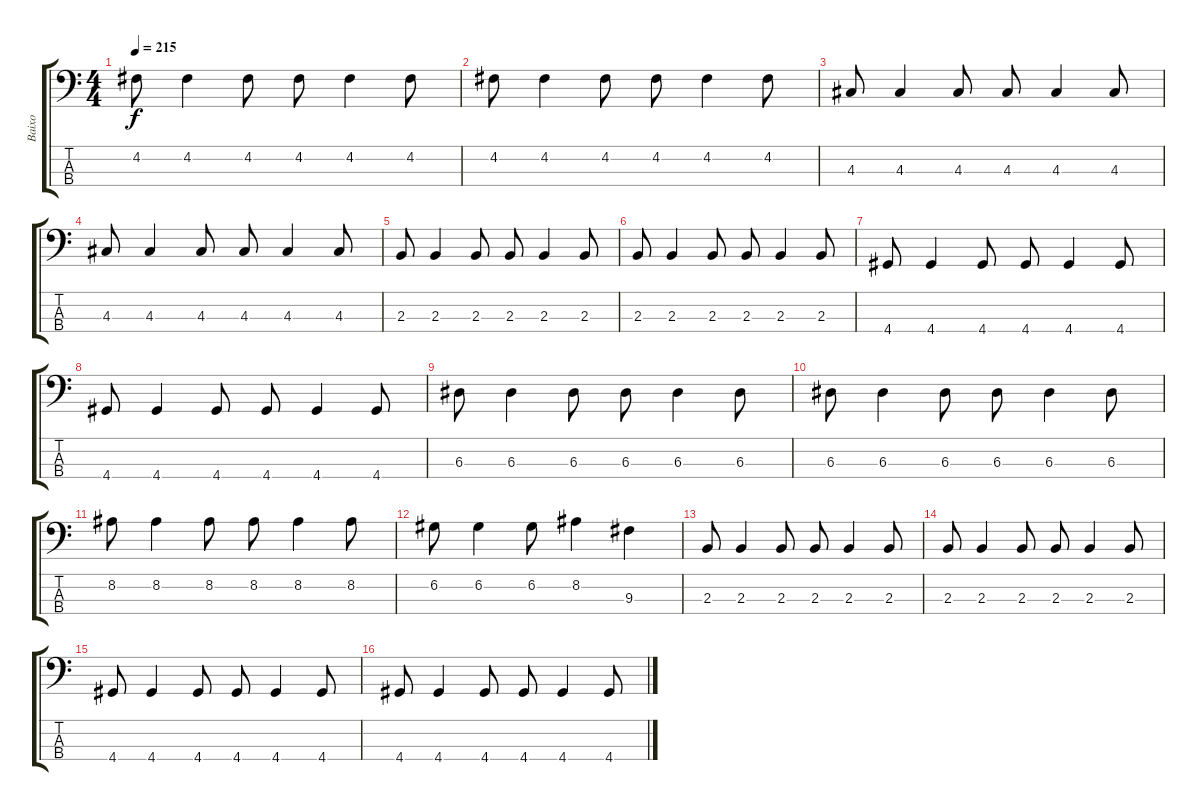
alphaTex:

\track ("Baixo" "Baixo") {instrument electricbasspick}
\staff {score tabs}
\tuning (G2 D2 A1 E1) {hide}
\ts (4 4)
\tempo 215
\clef f4
\ks c
4.2.8{dy f} 4.2.4 4.2.8 4.2.8 4.2.4 4.2.8 |
4.2.8 4.2.4 4.2.8 4.2.8 4.2.4 4.2.8 |
4.3.8 4.3.4 4.3.8 4.3.8 4.3.4 4.3.8 |
4.3.8 4.3.4 4.3.8 4.3.8 4.3.4 4.3.8 |
2.3.8 2.3.4 2.3.8 2.3.8 2.3.4 2.3.8 |
2.3.8 2.3.4 2.3.8 2.3.8 2.3.4 2.3.8 |
4.4.8 4.4.4 4.4.8 4.4.8 4.4.4 4.4.8 |
4.4.8 4.4.4 4.4.8 4.4.8 4.4.4 4.4.8 |
6.3.8 6.3.4 6.3.8 6.3.8 6.3.4 6.3.8 |
6.3.8 6.3.4 6.3.8 6.3.8 6.3.4 6.3.8 |
8.2.8 8.2.4 8.2.8 8.2.8 8.2.4 8.2.8 |
6.2.8 6.2.4 6.2.8 8.2.4 9.3.4 |
2.3.8 2.3.4 2.3.8 2.3.8 2.3.4 2.3.8 |
2.3.8 2.3.4 2.3.8 2.3.8 2.3.4 2.3.8 |
4.4.8 4.4.4 4.4.8 4.4.8 4.4.4 4.4.8 |
4.4.8 4.4.4 4.4.8 4.4.8 4.4.4 4.4.8
